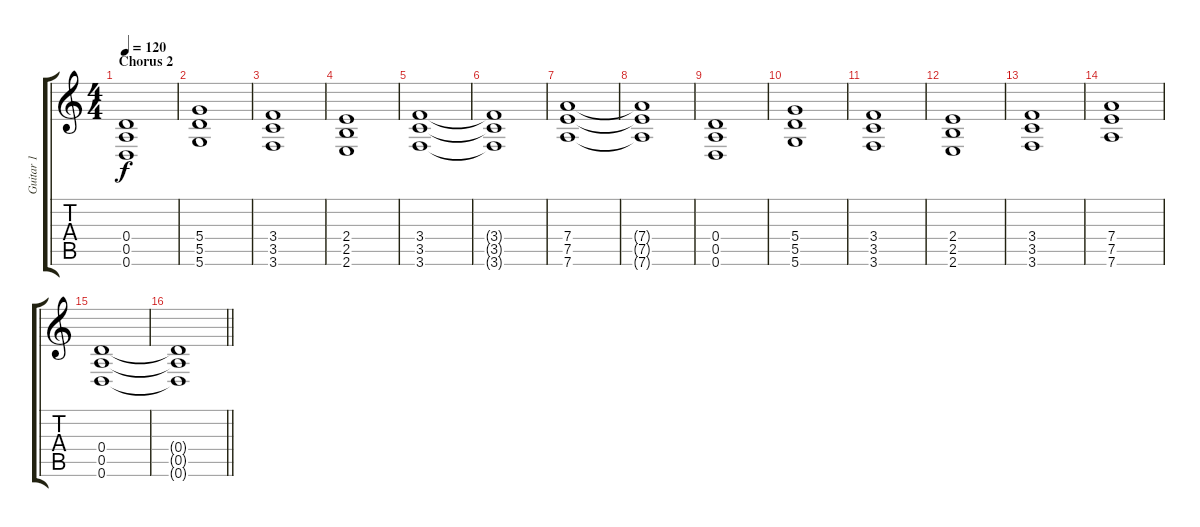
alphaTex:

\track ("Guitar 1" "Guitar 1") {instrument distortionguitar}
\staff {score tabs}
\tuning (E4 B3 G3 D3 A2 D2) {hide}
\ts (4 4)
\section ("" "Chorus 2")
\tempo 120
\clef g2
\ks c
(0.4 0.5 0.6).1{dy f instrument distortionguitar} |
(5.4 5.5 5.6).1 |
(3.4 3.5 3.6).1 |
(2.4 2.5 2.6).1 |
(3.4 3.5 3.6).1 |
(3.4{t} 3.5{t} 3.6{t}).1 |
(7.4 7.5 7.6).1 |
(7.4{t} 7.5{t} 7.6{t}).1 |
(0.4 0.5 0.6).1 |
(5.4 5.5 5.6).1 |
(3.4 3.5 3.6).1 |
(2.4 2.5 2.6).1 |
(3.4 3.5 3.6).1 |
(7.4 7.5 7.6).1 |
(0.4 0.5 0.6).1 |
\barLineRight lightlight
(0.4{t} 0.5{t} 0.6{t}).1
